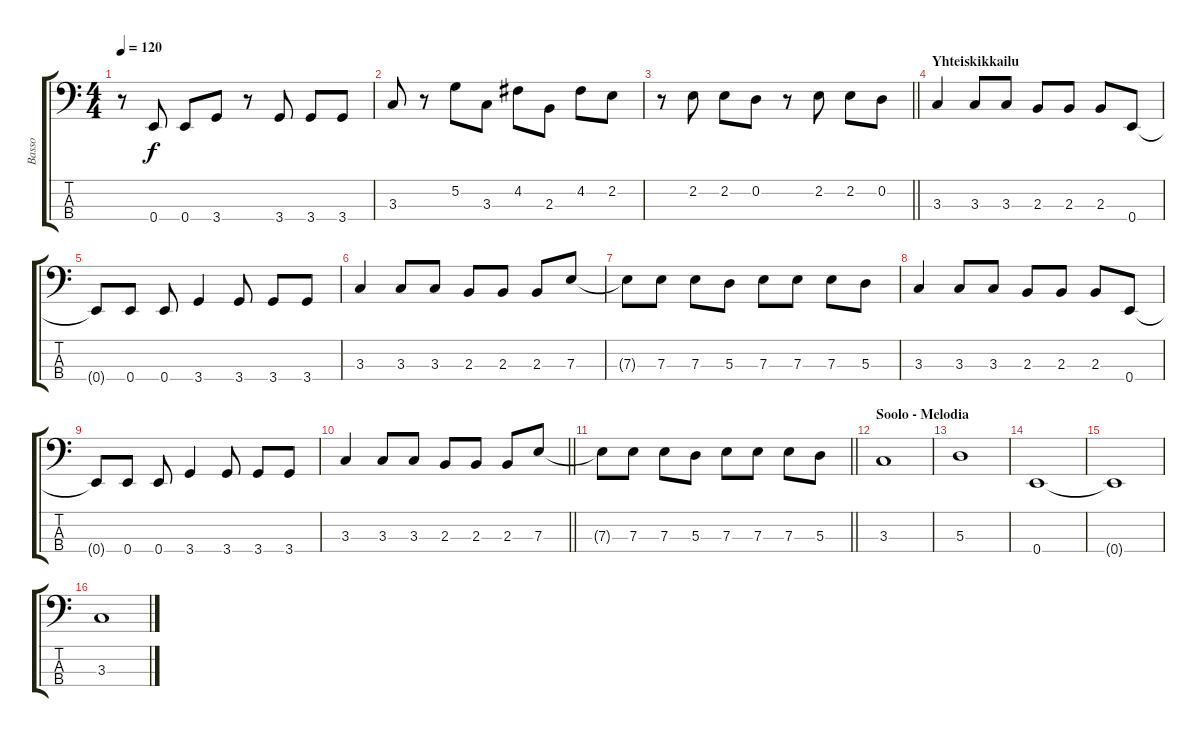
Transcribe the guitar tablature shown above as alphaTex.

\track ("Basso" "Basso") {instrument electricbassfinger}
\staff {score tabs}
\tuning (G2 D2 A1 E1) {hide}
\ts (4 4)
\tempo 120
\clef f4
\ks c
r.8{dy f} 0.4.8 0.4.8 3.4.8 r.8 3.4.8 3.4.8 3.4.8 |
3.3.8 r.8 5.2.8 3.3.8 4.2.8 2.3.8 4.2.8 2.2.8 |
\barLineRight lightlight
r.8 2.2.8 2.2.8 0.2.8 r.8 2.2.8 2.2.8 0.2.8 |
\section ("" "Yhteiskikkailu")
3.3.4 3.3.8 3.3.8 2.3.8 2.3.8 2.3.8 0.4.8 |
0.4{t}.8 0.4.8 0.4.8 3.4.4 3.4.8 3.4.8 3.4.8 |
3.3.4 3.3.8 3.3.8 2.3.8 2.3.8 2.3.8 7.3.8 |
7.3{t}.8 7.3.8 7.3.8 5.3.8 7.3.8 7.3.8 7.3.8 5.3.8 |
3.3.4 3.3.8 3.3.8 2.3.8 2.3.8 2.3.8 0.4.8 |
0.4{t}.8 0.4.8 0.4.8 3.4.4 3.4.8 3.4.8 3.4.8 |
\barLineRight lightlight
3.3.4 3.3.8 3.3.8 2.3.8 2.3.8 2.3.8 7.3.8 |
\barLineRight lightlight
7.3{t}.8 7.3.8 7.3.8 5.3.8 7.3.8 7.3.8 7.3.8 5.3.8 |
\section ("" "Soolo - Melodia")
3.3.1 |
5.3.1 |
0.4.1 |
0.4{t}.1 |
3.3.1
